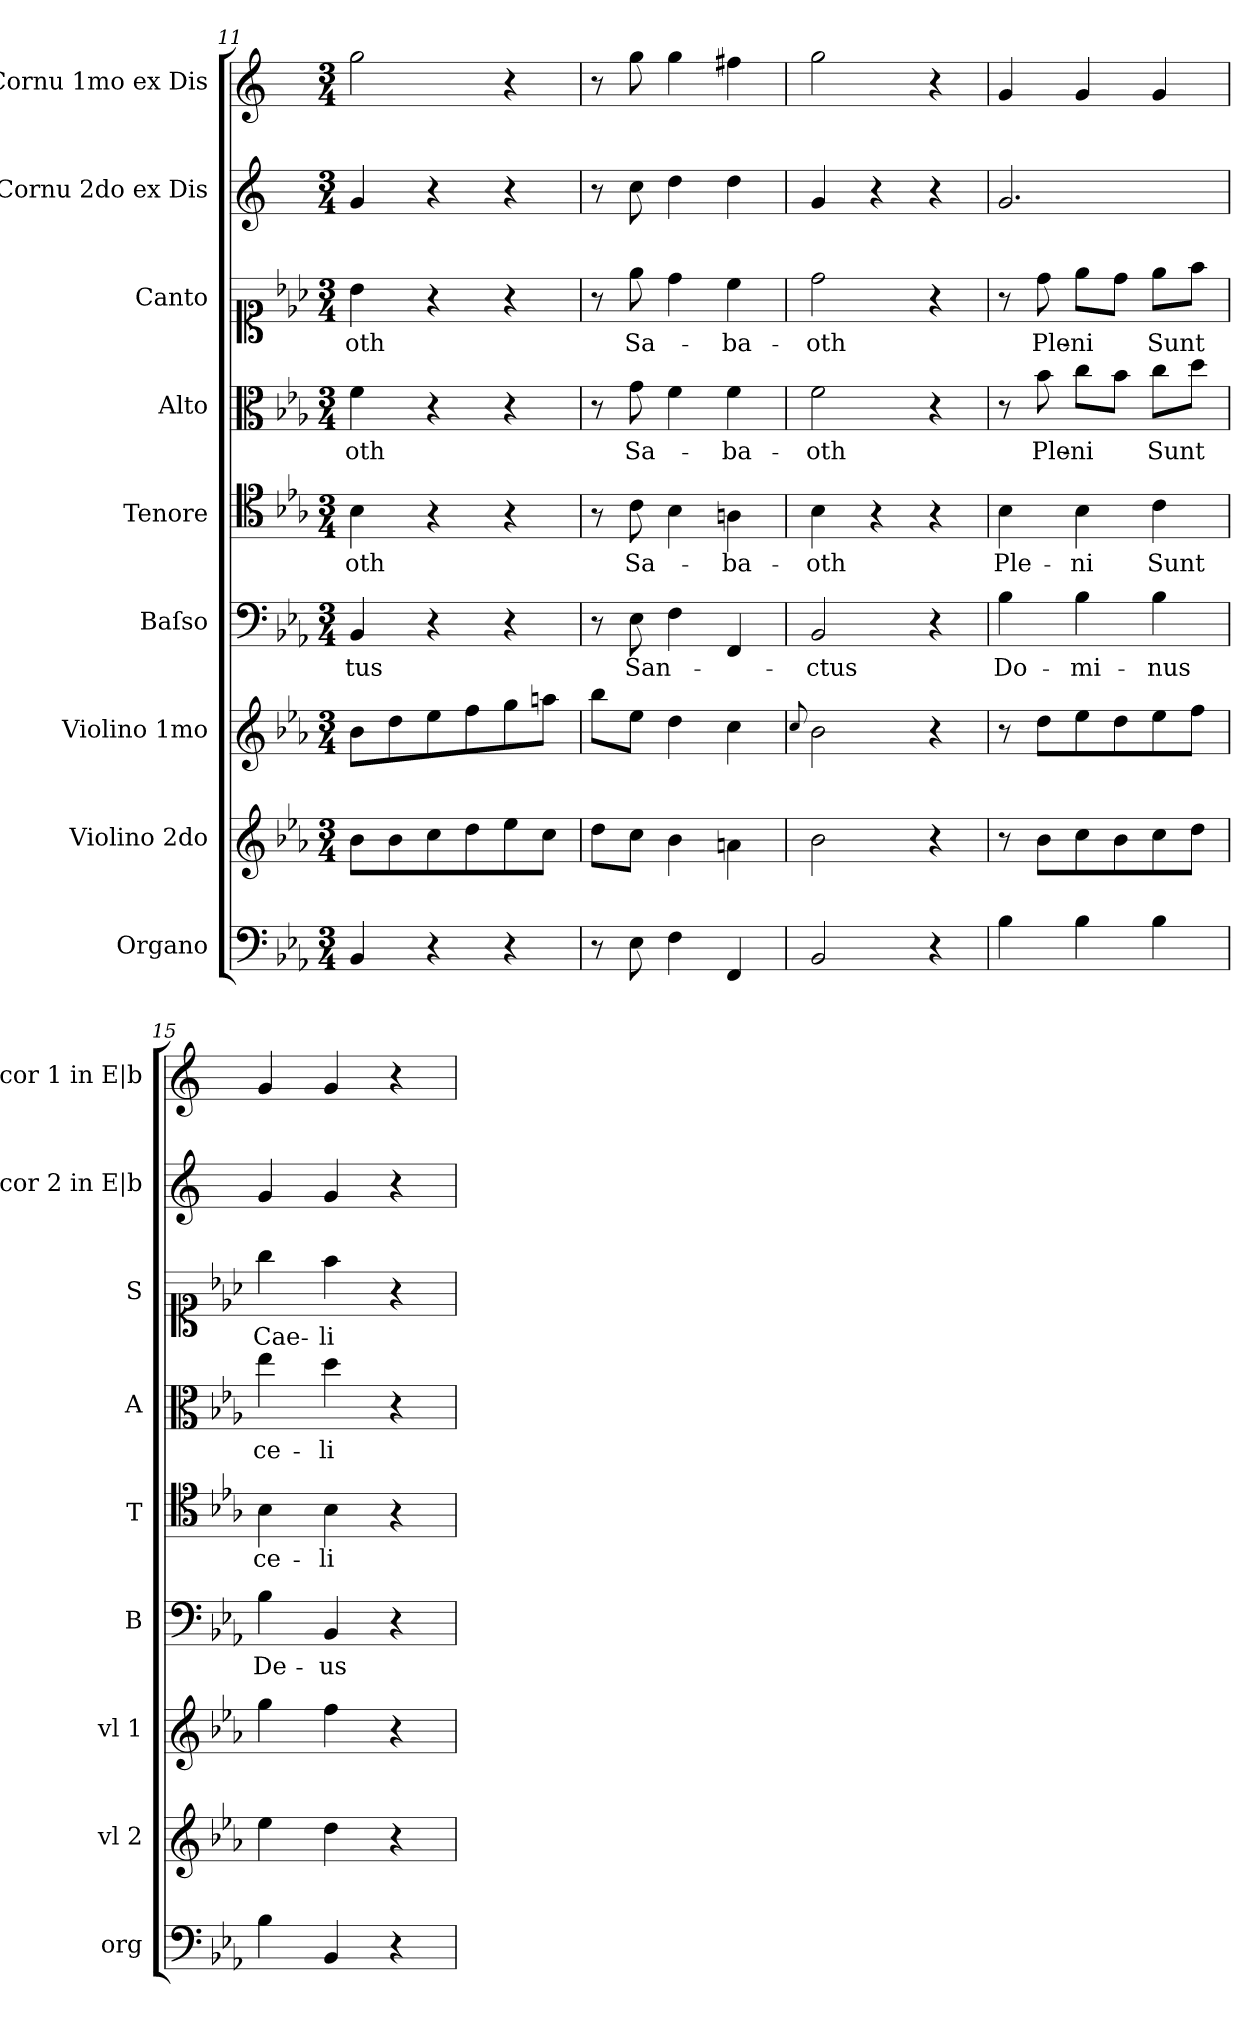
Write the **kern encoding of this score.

**kern	**kern	**kern	**kern	**text	**kern	**text	**kern	**text	**kern	**text	**kern	**kern
*part9	*part8	*part7	*part6	*part6	*part5	*part5	*part4	*part4	*part3	*part3	*part2	*part1
*staff9	*staff8	*staff7	*staff6	*staff6	*staff5	*staff5	*staff4	*staff4	*staff3	*staff3	*staff2	*staff1
*I"Organo	*I"Violino 2do	*I"Violino 1mo	*I"Baſso	*	*I"Tenore	*	*I"Alto	*	*I"Canto	*	*I"Cornu 2do ex Dis	*I"Cornu 1mo ex Dis
*I'org	*I'vl 2	*I'vl 1	*I'B	*	*I'T	*	*I'A	*	*I'S	*	*I'cor 2 in E|b	*I'cor 1 in E|b
*clefF4	*clefG2	*clefG2	*clefF4	*	*clefC4	*	*clefC3	*	*clefC1	*	*clefG2	*clefG2
*	*	*	*	*	*	*	*	*	*	*	*ITrd5c9	*ITrd5c9
*k[b-e-a-]	*k[b-e-a-]	*k[b-e-a-]	*k[b-e-a-]	*	*k[b-e-a-]	*	*k[b-e-a-]	*	*k[b-e-a-]	*	*k[b-e-a-]	*k[b-e-a-]
*E-:	*E-:	*E-:	*E-:	*	*E-:	*	*E-:	*	*E-:	*	*E-:	*E-:
*M3/4	*M3/4	*M3/4	*M3/4	*	*M3/4	*	*M3/4	*	*M3/4	*	*M3/4	*M3/4
=11	=11	=11	=11	=11	=11	=11	=11	=11	=11	=11	=11	=11
4BB-/	8b-\L	8b-\L	4BB-/	-tus	4B-\	-oth	4f\	-oth	4b-\	-oth	4B-/	2b-\
.	8b-\	8dd\	.	.	.	.	.	.	.	.	.	.
4r	8cc\	8ee-\	4r	.	4r	.	4r	.	4r	.	4r	.
.	8dd\	8ff\	.	.	.	.	.	.	.	.	.	.
4r	8ee-\	8gg\	4r	.	4r	.	4r	.	4r	.	4r	4r
.	8cc\J	8aan\J	.	.	.	.	.	.	.	.	.	.
=12	=12	=12	=12	=12	=12	=12	=12	=12	=12	=12	=12	=12
8r	8dd\L	8bb-\L	8r	.	8r	.	8r	.	8r	.	8r	8r
8E-\	8cc\J	8ee-\J	8E-\	San-	8c\	Sa-	8g\	Sa-	8ee-\	Sa-	8e-\	8b-\
4F\	4b-\	4dd\	4F\	.	4B-\	.	4f\	.	4dd\	.	4f\	4b-\
4FF/	4an\	4cc\	4FF/	.	4An\	-ba-	4f\	-ba-	4cc\	-ba-	4f\	4an\
=13	=13	=13	=13	=13	=13	=13	=13	=13	=13	=13	=13	=13
.	.	8qqcc/	.	.	.	.	.	.	.	.	.	.
2BB-/	2b-\	2b-\	2BB-/	-ctus	4B-\	-oth	2f\	-oth	2dd\	-oth	4B-/	2b-\
.	.	.	.	.	4r	.	.	.	.	.	4r	.
4r	4r	4r	4r	.	4r	.	4r	.	4r	.	4r	4r
=14	=14	=14	=14	=14	=14	=14	=14	=14	=14	=14	=14	=14
4B-\	8r	8r	4B-\	Do-	4B-\	Ple-	8r	.	8r	.	2.B-/	4B-/
.	8b-\L	8dd\L	.	.	.	.	8b-\	Ple-	8dd\	Ple-	.	.
4B-\	8cc\	8ee-\	4B-\	-mi-	4B-\	-ni	8cc\L	-ni	8ee-\L	-ni	.	4B-/
.	8b-\	8dd\	.	.	.	.	8b-\J	.	8dd\J	.	.	.
4B-\	8cc\	8ee-\	4B-\	-nus	4c\	Sunt	8cc\L	Sunt	8ee-\L	Sunt	.	4B-/
.	8dd\J	8ff\J	.	.	.	.	8dd\J	.	8ff\J	.	.	.
=15	=15	=15	=15	=15	=15	=15	=15	=15	=15	=15	=15	=15
4B-\	4ee-\	4gg\	4B-\	De-	4B-\	ce-	4ee-\	ce-	4gg\	Cae-	4B-/	4B-/
4BB-/	4dd\	4ff\	4BB-/	-us	4B-\	-li	4dd\	-li	4ff\	-li	4B-/	4B-/
4r	4r	4r	4r	.	4r	.	4r	.	4r	.	4r	4r
=	=	=	=	=	=	=	=	=	=	=	=	=
*-	*-	*-	*-	*-	*-	*-	*-	*-	*-	*-	*-	*-
